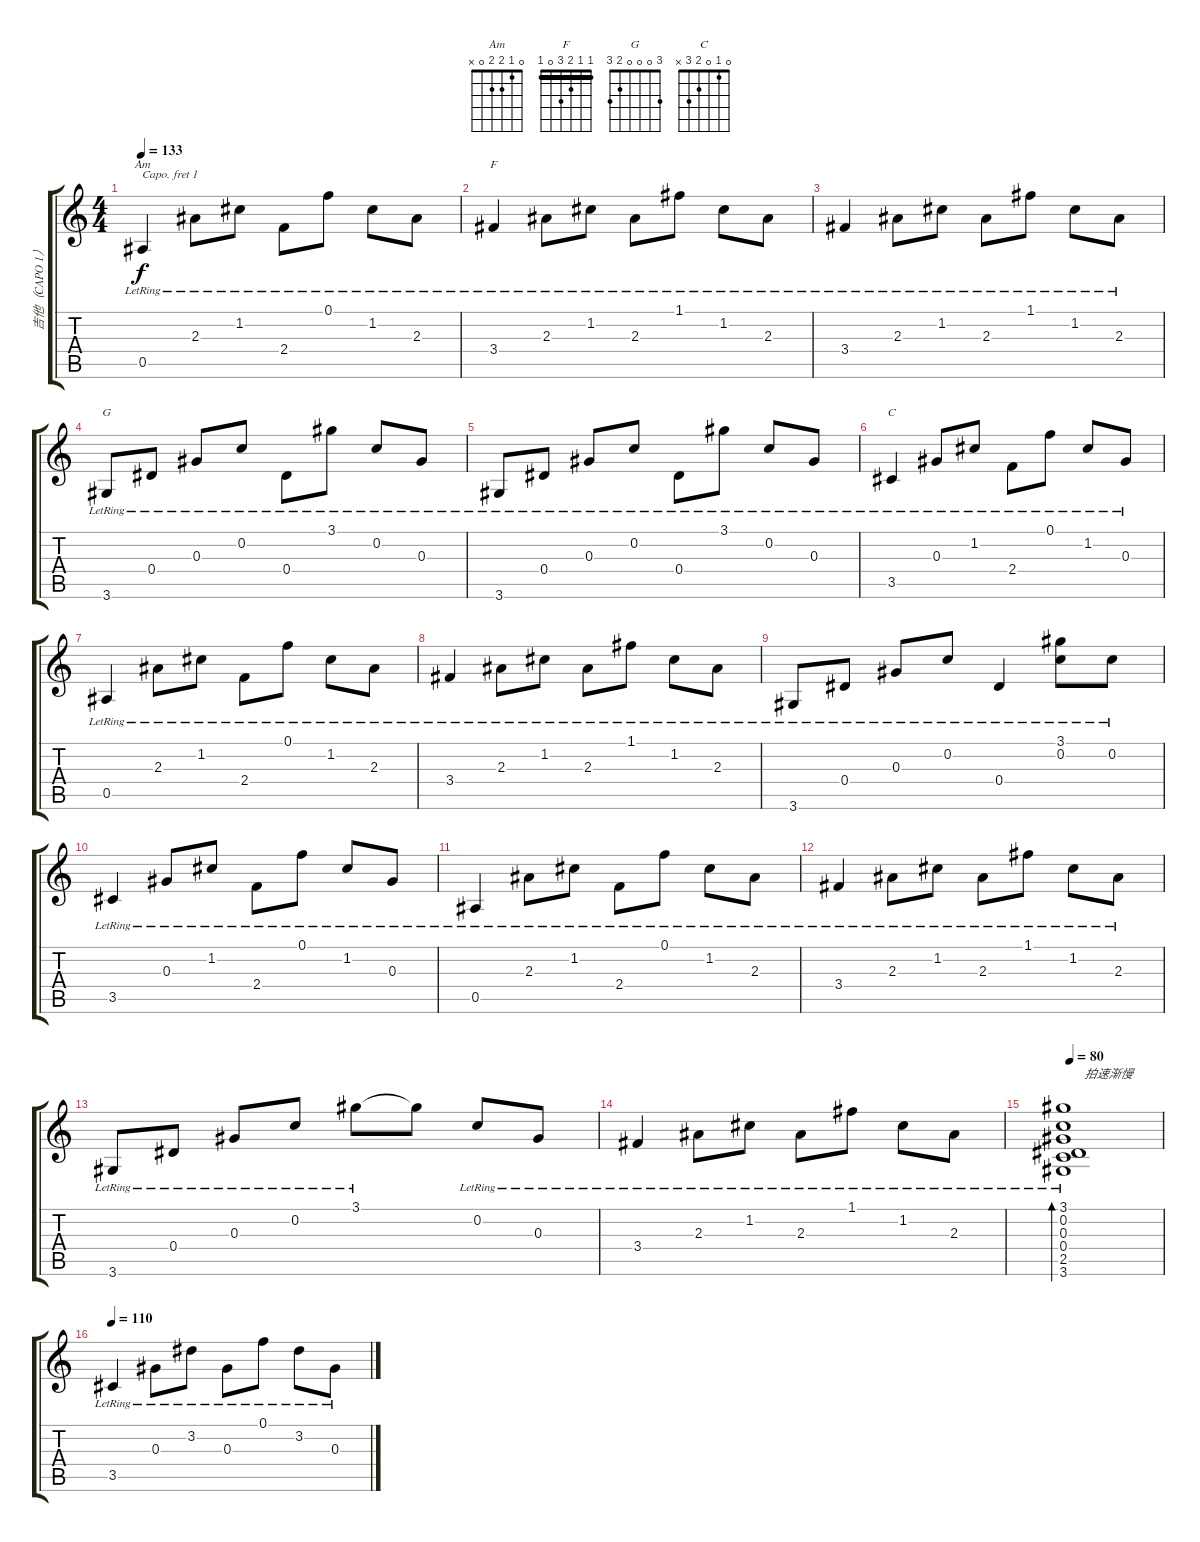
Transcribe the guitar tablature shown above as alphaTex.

\track ("吉他（CAPO 1）" "吉他（CAPO 1）") {instrument acousticguitarsteel}
\staff {score tabs}
\capo 1
\tuning (E4 B3 G3 D3 A2 E2) {hide}
\chord ("Am" 0 1 2 2 0 x)
\chord ("F" 1 1 2 3 0 1) {barre 1}
\chord ("G" 3 0 0 0 2 3)
\chord ("C" 0 1 0 2 3 x)
\ts (4 4)
\tempo 133
\clef g2
\ks c
0.5{lr}.4{ch "Am" dy f} 2.3{lr}.8 1.2{lr}.8 2.4{lr}.8 0.1{lr}.8 1.2{lr}.8 2.3{lr}.8 |
3.4{lr}.4{ch "F"} 2.3{lr}.8 1.2{lr}.8 2.3{lr}.8 1.1{lr}.8 1.2{lr}.8 2.3{lr}.8 |
3.4{lr}.4 2.3{lr}.8 1.2{lr}.8 2.3{lr}.8 1.1{lr}.8 1.2{lr}.8 2.3{lr}.8 |
3.6{lr}.8{ch "G"} 0.4{lr}.8 0.3{lr}.8 0.2{lr}.8 0.4{lr}.8 3.1{lr}.8 0.2{lr}.8 0.3{lr}.8 |
3.6{lr}.8 0.4{lr}.8 0.3{lr}.8 0.2{lr}.8 0.4{lr}.8 3.1{lr}.8 0.2{lr}.8 0.3{lr}.8 |
3.5{lr}.4{ch "C"} 0.3{lr}.8 1.2{lr}.8 2.4{lr}.8 0.1{lr}.8 1.2{lr}.8 0.3{lr}.8 |
0.5{lr}.4 2.3{lr}.8 1.2{lr}.8 2.4{lr}.8 0.1{lr}.8 1.2{lr}.8 2.3{lr}.8 |
3.4{lr}.4 2.3{lr}.8 1.2{lr}.8 2.3{lr}.8 1.1{lr}.8 1.2{lr}.8 2.3{lr}.8 |
3.6{lr}.8 0.4{lr}.8 0.3{lr}.8 0.2{lr}.8 0.4{lr}.4 (3.1{lr} 0.2{lr}).8 0.2{lr}.8 |
3.5{lr}.4 0.3{lr}.8 1.2{lr}.8 2.4{lr}.8 0.1{lr}.8 1.2{lr}.8 0.3{lr}.8 |
0.5{lr}.4 2.3{lr}.8 1.2{lr}.8 2.4{lr}.8 0.1{lr}.8 1.2{lr}.8 2.3{lr}.8 |
3.4{lr}.4 2.3{lr}.8 1.2{lr}.8 2.3{lr}.8 1.1{lr}.8 1.2{lr}.8 2.3{lr}.8 |
3.6{lr}.8 0.4{lr}.8 0.3{lr}.8 0.2{lr}.8 3.1{lr}.8 3.1{t}.8 0.2{lr}.8 0.3{lr}.8 |
3.4{lr}.4 2.3{lr}.8 1.2{lr}.8 2.3{lr}.8 1.1{lr}.8 1.2{lr}.8 2.3{lr}.8 |
\tempo 80
(3.1{lr} 0.2{lr} 0.3{lr} 0.4{lr} 2.5{lr} 3.6{lr}).1{bd 120 txt "       拍速渐慢"} |
\tempo 110
3.5{lr}.4 0.3{lr}.8 3.2{lr}.8 0.3{lr}.8 0.1{lr}.8 3.2{lr}.8 0.3{lr}.8
